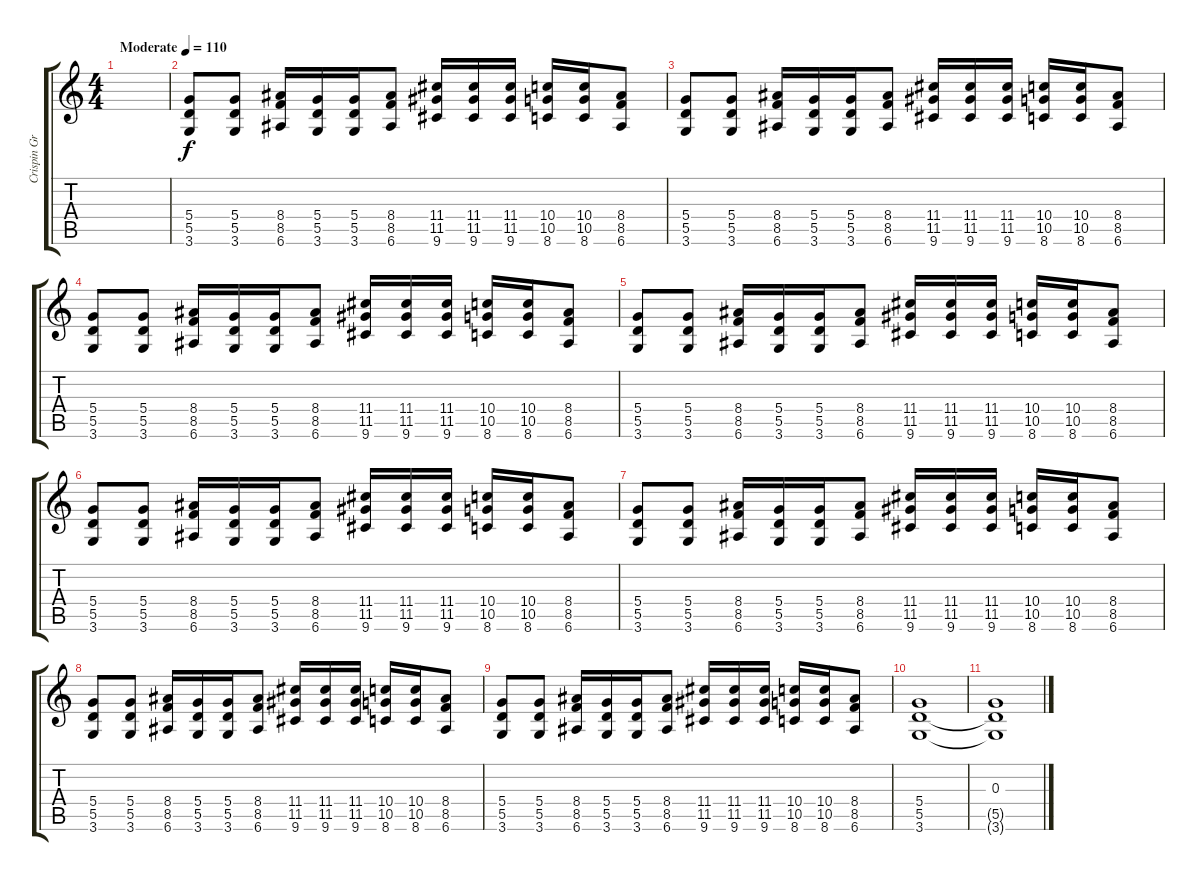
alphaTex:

\track ("Crispin Gray" "Crispin Gr") {instrument distortionguitar}
\staff {score tabs}
\tuning (E4 B3 G3 D3 A2 E2) {hide}
\ts (4 4)
\tempo (110 "Moderate")
\clef g2
\ks c
|
(5.4 5.5 3.6).8 (5.4 5.5 3.6).8 (8.4 8.5 6.6).16 (5.4 5.5 3.6).16 (5.4 5.5 3.6).16 (8.4 8.5 6.6).8 (11.4 11.5 9.6).16 (11.4 11.5 9.6).16 (11.4 11.5 9.6).16 (10.4 10.5 8.6).16 (10.4 10.5 8.6).16 (8.4 8.5 6.6).8 |
(5.4 5.5 3.6).8 (5.4 5.5 3.6).8 (8.4 8.5 6.6).16 (5.4 5.5 3.6).16 (5.4 5.5 3.6).16 (8.4 8.5 6.6).8 (11.4 11.5 9.6).16 (11.4 11.5 9.6).16 (11.4 11.5 9.6).16 (10.4 10.5 8.6).16 (10.4 10.5 8.6).16 (8.4 8.5 6.6).8 |
(5.4 5.5 3.6).8 (5.4 5.5 3.6).8 (8.4 8.5 6.6).16 (5.4 5.5 3.6).16 (5.4 5.5 3.6).16 (8.4 8.5 6.6).8 (11.4 11.5 9.6).16 (11.4 11.5 9.6).16 (11.4 11.5 9.6).16 (10.4 10.5 8.6).16 (10.4 10.5 8.6).16 (8.4 8.5 6.6).8 |
(5.4 5.5 3.6).8 (5.4 5.5 3.6).8 (8.4 8.5 6.6).16 (5.4 5.5 3.6).16 (5.4 5.5 3.6).16 (8.4 8.5 6.6).8 (11.4 11.5 9.6).16 (11.4 11.5 9.6).16 (11.4 11.5 9.6).16 (10.4 10.5 8.6).16 (10.4 10.5 8.6).16 (8.4 8.5 6.6).8 |
(5.4 5.5 3.6).8 (5.4 5.5 3.6).8 (8.4 8.5 6.6).16 (5.4 5.5 3.6).16 (5.4 5.5 3.6).16 (8.4 8.5 6.6).8 (11.4 11.5 9.6).16 (11.4 11.5 9.6).16 (11.4 11.5 9.6).16 (10.4 10.5 8.6).16 (10.4 10.5 8.6).16 (8.4 8.5 6.6).8 |
(5.4 5.5 3.6).8 (5.4 5.5 3.6).8 (8.4 8.5 6.6).16 (5.4 5.5 3.6).16 (5.4 5.5 3.6).16 (8.4 8.5 6.6).8 (11.4 11.5 9.6).16 (11.4 11.5 9.6).16 (11.4 11.5 9.6).16 (10.4 10.5 8.6).16 (10.4 10.5 8.6).16 (8.4 8.5 6.6).8 |
(5.4 5.5 3.6).8 (5.4 5.5 3.6).8 (8.4 8.5 6.6).16 (5.4 5.5 3.6).16 (5.4 5.5 3.6).16 (8.4 8.5 6.6).8 (11.4 11.5 9.6).16 (11.4 11.5 9.6).16 (11.4 11.5 9.6).16 (10.4 10.5 8.6).16 (10.4 10.5 8.6).16 (8.4 8.5 6.6).8 |
(5.4 5.5 3.6).8 (5.4 5.5 3.6).8 (8.4 8.5 6.6).16 (5.4 5.5 3.6).16 (5.4 5.5 3.6).16 (8.4 8.5 6.6).8 (11.4 11.5 9.6).16 (11.4 11.5 9.6).16 (11.4 11.5 9.6).16 (10.4 10.5 8.6).16 (10.4 10.5 8.6).16 (8.4 8.5 6.6).8 |
(5.4 5.5 3.6).1 |
(0.3 5.5{t} 3.6{t}).1
